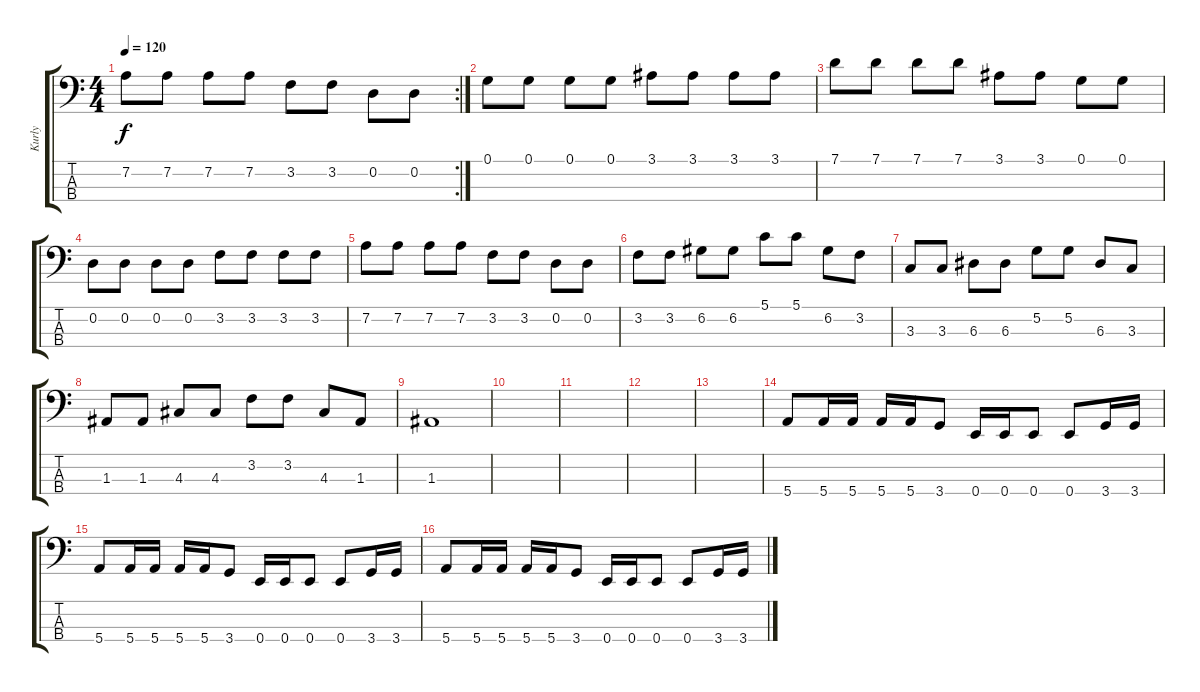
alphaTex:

\track ("Kurly" "Kurly") {instrument electricbassfinger}
\staff {score tabs}
\tuning (G2 D2 A1 E1) {hide}
\rc 2
\ts (4 4)
\tempo 120
\clef f4
\ks c
7.2.8{dy f} 7.2.8 7.2.8 7.2.8 3.2.8 3.2.8 0.2.8 0.2.8 |
0.1.8 0.1.8 0.1.8 0.1.8 3.1.8 3.1.8 3.1.8 3.1.8 |
7.1.8 7.1.8 7.1.8 7.1.8 3.1.8 3.1.8 0.1.8 0.1.8 |
0.2.8 0.2.8 0.2.8 0.2.8 3.2.8 3.2.8 3.2.8 3.2.8 |
7.2.8 7.2.8 7.2.8 7.2.8 3.2.8 3.2.8 0.2.8 0.2.8 |
3.2.8 3.2.8 6.2.8 6.2.8 5.1.8 5.1.8 6.2.8 3.2.8 |
3.3.8 3.3.8 6.3.8 6.3.8 5.2.8 5.2.8 6.3.8 3.3.8 |
1.3.8 1.3.8 4.3.8 4.3.8 3.2.8 3.2.8 4.3.8 1.3.8 |
1.3.1 |
|
|
|
|
5.4.8 5.4.16 5.4.16 5.4.16 5.4.16 3.4.8 0.4.16 0.4.16 0.4.8 0.4.8 3.4.16 3.4.16 |
5.4.8 5.4.16 5.4.16 5.4.16 5.4.16 3.4.8 0.4.16 0.4.16 0.4.8 0.4.8 3.4.16 3.4.16 |
5.4.8 5.4.16 5.4.16 5.4.16 5.4.16 3.4.8 0.4.16 0.4.16 0.4.8 0.4.8 3.4.16 3.4.16
